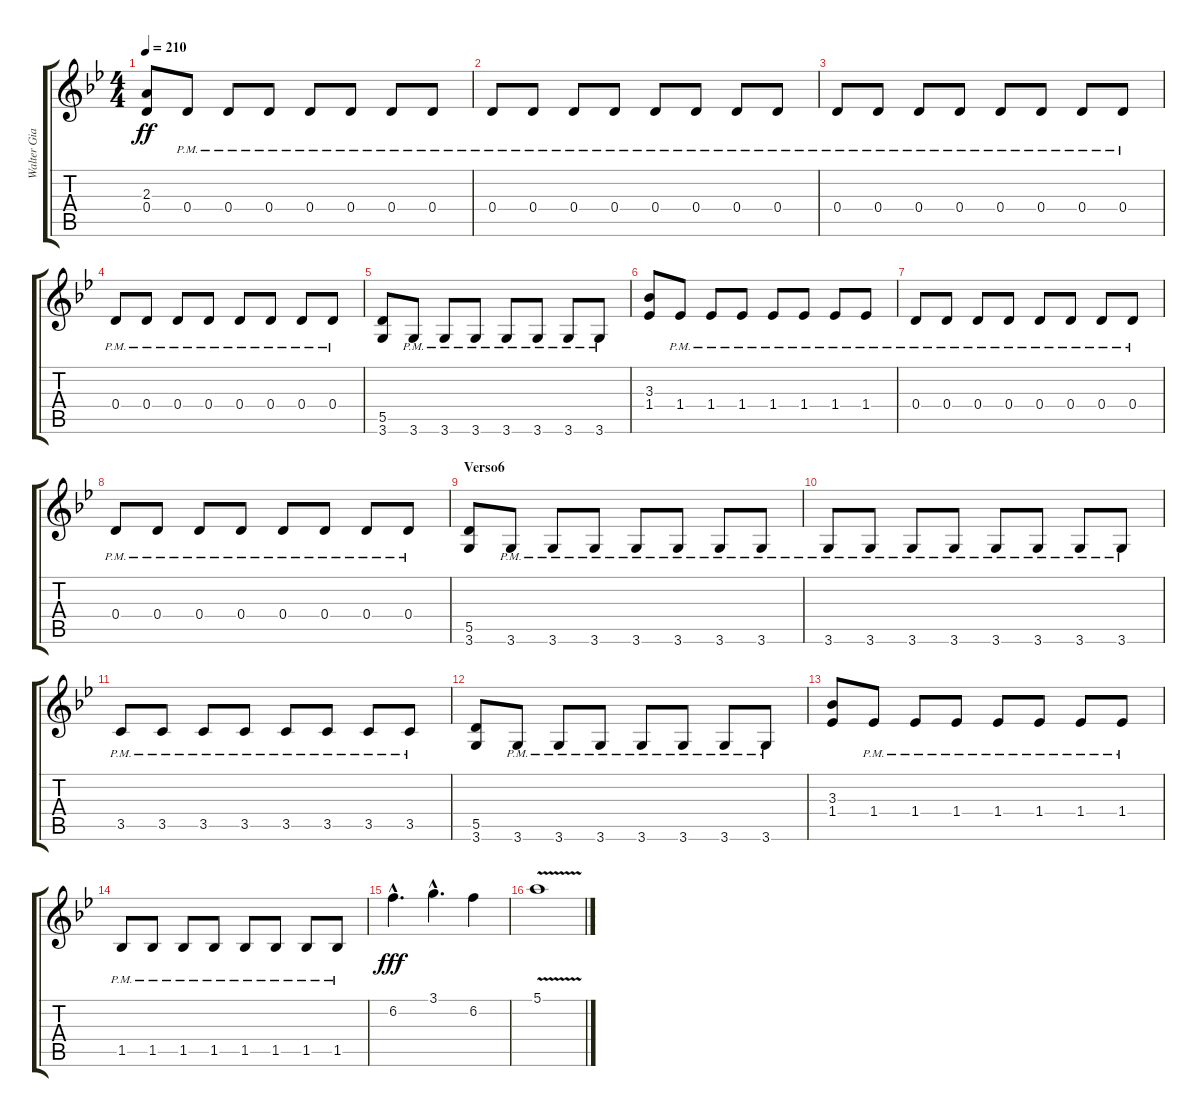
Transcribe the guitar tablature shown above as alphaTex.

\track ("Walter Giardino" "Walter Gia") {instrument overdrivenguitar}
\staff {score tabs}
\tuning (E4 B3 G3 D3 A2 E2) {hide}
\ts (4 4)
\tempo 210
\clef g2
\ks gminor
(2.3 0.4).8{dy ff} 0.4{pm}.8 0.4{pm}.8 0.4{pm}.8 0.4{pm}.8 0.4{pm}.8 0.4{pm}.8 0.4{pm}.8 |
0.4{pm}.8 0.4{pm}.8 0.4{pm}.8 0.4{pm}.8 0.4{pm}.8 0.4{pm}.8 0.4{pm}.8 0.4{pm}.8 |
0.4{pm}.8 0.4{pm}.8 0.4{pm}.8 0.4{pm}.8 0.4{pm}.8 0.4{pm}.8 0.4{pm}.8 0.4{pm}.8 |
0.4{pm}.8 0.4{pm}.8 0.4{pm}.8 0.4{pm}.8 0.4{pm}.8 0.4{pm}.8 0.4{pm}.8 0.4{pm}.8 |
(5.5 3.6).8 3.6{pm}.8 3.6{pm}.8 3.6{pm}.8 3.6{pm}.8 3.6{pm}.8 3.6{pm}.8 3.6{pm}.8 |
(3.3 1.4).8 1.4{pm}.8 1.4{pm}.8 1.4{pm}.8 1.4{pm}.8 1.4{pm}.8 1.4{pm}.8 1.4{pm}.8 |
0.4{pm}.8 0.4{pm}.8 0.4{pm}.8 0.4{pm}.8 0.4{pm}.8 0.4{pm}.8 0.4{pm}.8 0.4{pm}.8 |
0.4{pm}.8 0.4{pm}.8 0.4{pm}.8 0.4{pm}.8 0.4{pm}.8 0.4{pm}.8 0.4{pm}.8 0.4{pm}.8 |
\section ("" "Verso6")
(5.5 3.6).8 3.6{pm}.8 3.6{pm}.8 3.6{pm}.8 3.6{pm}.8 3.6{pm}.8 3.6{pm}.8 3.6{pm}.8 |
3.6{pm}.8 3.6{pm}.8 3.6{pm}.8 3.6{pm}.8 3.6{pm}.8 3.6{pm}.8 3.6{pm}.8 3.6{pm}.8 |
3.5{pm}.8 3.5{pm}.8 3.5{pm}.8 3.5{pm}.8 3.5{pm}.8 3.5{pm}.8 3.5{pm}.8 3.5{pm}.8 |
(5.5 3.6).8 3.6{pm}.8 3.6{pm}.8 3.6{pm}.8 3.6{pm}.8 3.6{pm}.8 3.6{pm}.8 3.6{pm}.8 |
(3.3 1.4).8 1.4{pm}.8 1.4{pm}.8 1.4{pm}.8 1.4{pm}.8 1.4{pm}.8 1.4{pm}.8 1.4{pm}.8 |
1.5{pm}.8 1.5{pm}.8 1.5{pm}.8 1.5{pm}.8 1.5{pm}.8 1.5{pm}.8 1.5{pm}.8 1.5{pm}.8 |
6.2{hac}.4{d dy fff balance 8} 3.1{hac}.4{d} 6.2.4 |
5.1{v}.1
